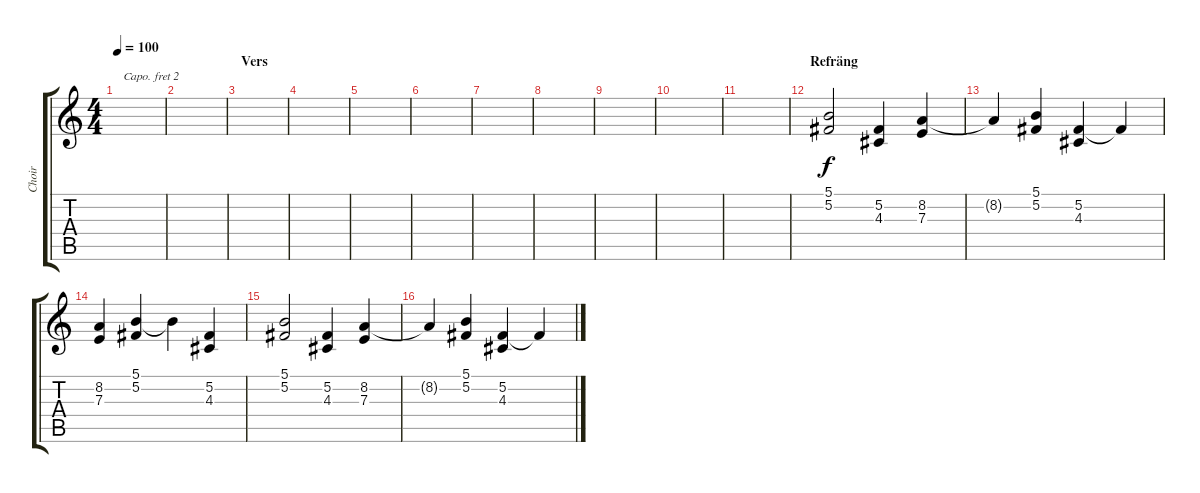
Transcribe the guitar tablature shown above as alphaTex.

\track ("Choir" "Choir") {instrument choiraahs}
\staff {score tabs}
\capo 2
\tuning (E4 B3 G3 D3 A2 E2) {hide}
\ts (4 4)
\tempo 100
\clef g2
\ks c
|
|
\section ("" "Vers")
|
|
|
|
|
|
|
|
|
\section ("" "Refräng")
(5.1 5.2).2 (5.2 4.3).4 (8.2 7.3).4 |
8.2{t}.4 (5.1 5.2).4 (5.2 4.3).4 5.2{t}.4 |
(8.2 7.3).4 (5.1 5.2).4 5.1{t}.4 (5.2 4.3).4 |
(5.1 5.2).2 (5.2 4.3).4 (8.2 7.3).4 |
8.2{t}.4 (5.1 5.2).4 (5.2 4.3).4 5.2{t}.4
